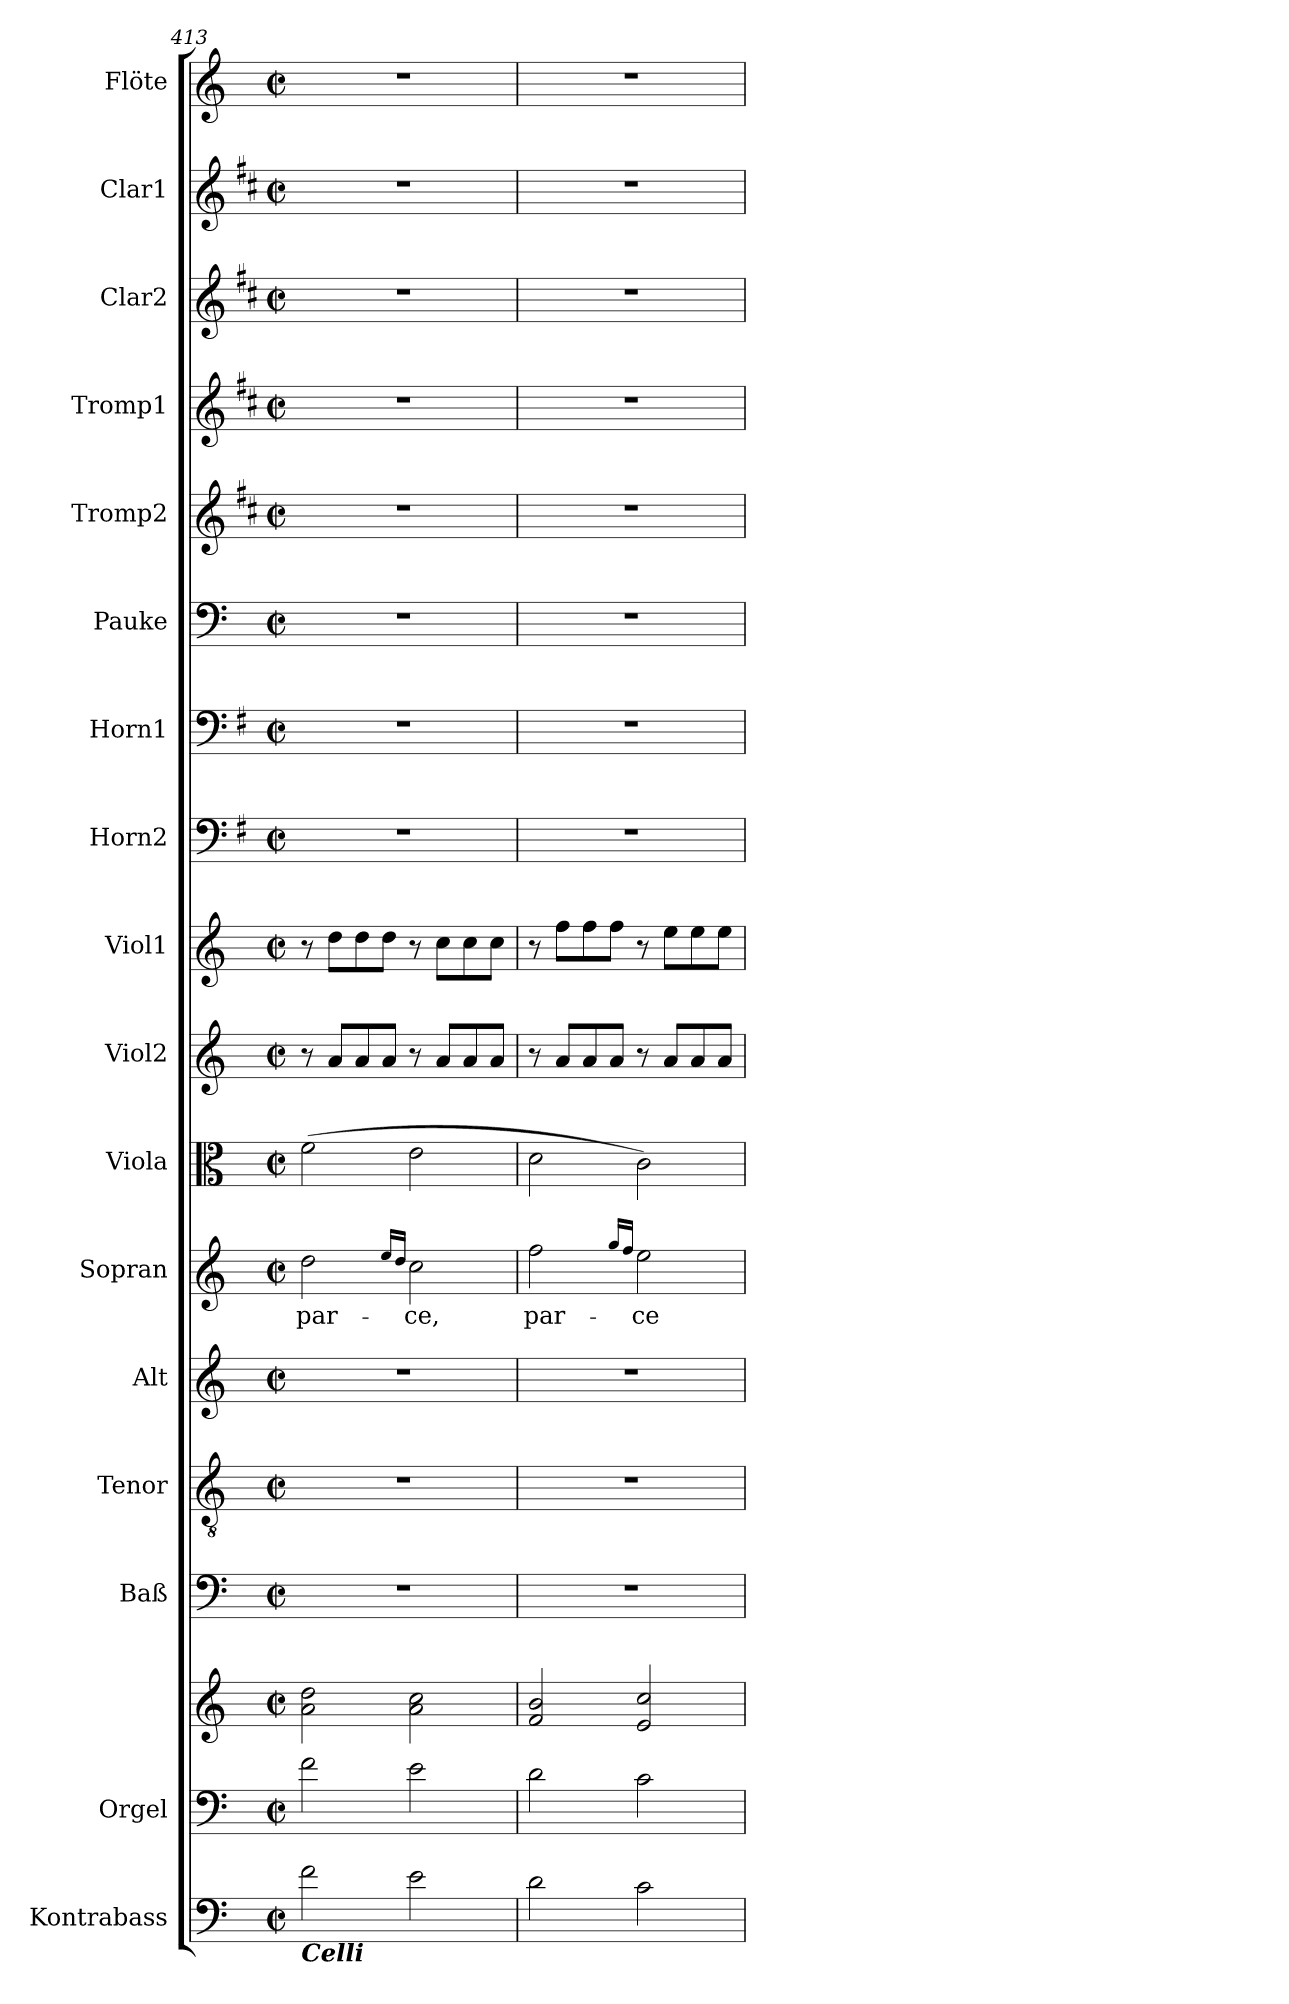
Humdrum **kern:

**kern	**kern	**kern	**kern	**kern	**kern	**kern	**text	**kern	**kern	**kern	**kern	**kern	**kern	**kern	**kern	**kern	**kern	**kern
*part17	*part16	*part16	*part15	*part14	*part13	*part12	*part12	*part11	*part10	*part9	*part8	*part7	*part6	*part5	*part4	*part3	*part2	*part1
*staff18	*staff17	*staff16	*staff15	*staff14	*staff13	*staff12	*staff12	*staff11	*staff10	*staff9	*staff8	*staff7	*staff6	*staff5	*staff4	*staff3	*staff2	*staff1
*I"Kontrabass	*I"Orgel	*	*I"Baß	*I"Tenor	*I"Alt	*I"Sopran	*	*I"Viola	*I"Viol2	*I"Viol1	*I"Horn2	*I"Horn1	*I"Pauke	*I"Tromp2	*I"Tromp1	*I"Clar2	*I"Clar1	*I"Flöte
*I'Kb	*	*	*I'B	*I'T	*I'A	*I'S	*	*I'Vla	*I'Vl2	*I'Vl1	*I'Hr2	*I'Hr1	*I'Pk	*I'Tr2	*I'Tr1	*I'Cl2	*I'Cl1	*I'Fl
!!LO:PB:g=z
*clefF4	*clefF4	*clefG2	*clefF4	*clefGv2	*clefG2	*clefG2	*	*clefC3	*clefG2	*clefG2	*clefF4	*clefF4	*clefF4	*clefG2	*clefG2	*clefG2	*clefG2	*clefG2
*ITrd7c12	*	*	*	*	*	*	*	*	*	*	*ITrd4c7	*ITrd4c7	*	*ITrd1c2	*ITrd1c2	*ITrd1c2	*ITrd1c2	*
*k[]	*k[]	*k[]	*k[]	*k[]	*k[]	*k[]	*	*k[]	*k[]	*k[]	*k[]	*k[]	*k[]	*k[]	*k[]	*k[]	*k[]	*k[]
*C:	*C:	*C:	*C:	*C:	*C:	*C:	*	*C:	*C:	*C:	*C:	*C:	*C:	*C:	*C:	*C:	*C:	*C:
*M2/2	*M2/2	*M2/2	*M2/2	*M2/2	*M2/2	*M2/2	*	*M2/2	*M2/2	*M2/2	*M2/2	*M2/2	*M2/2	*M2/2	*M2/2	*M2/2	*M2/2	*M2/2
*met(c|)	*met(c|)	*met(c|)	*met(c|)	*met(c|)	*met(c|)	*met(c|)	*	*met(c|)	*met(c|)	*met(c|)	*met(c|)	*met(c|)	*met(c|)	*met(c|)	*met(c|)	*met(c|)	*met(c|)	*met(c|)
=413	=413	=413	=413	=413	=413	=413	=413	=413	=413	=413	=413	=413	=413	=413	=413	=413	=413	=413
!LO:TX:b:Bi:t=Celli	!	!	!	!	!	!	!	!	!	!	!	!	!	!	!	!	!	!
!	!	!	!	!	!	!	!LO:LY:b	!	!	!	!	!	!	!	!	!	!	!
2F\	2f\	2a\ 2dd\	1r	1r	1r	2dd\	par-	(>2f\	8r	8r	1r	1r	1r	1r	1r	1r	1r	1r
.	.	.	.	.	.	.	.	.	8a/L	8dd\L	.	.	.	.	.	.	.	.
.	.	.	.	.	.	.	.	.	8a/	8dd\	.	.	.	.	.	.	.	.
.	.	.	.	.	.	.	.	.	8a/J	8dd\J	.	.	.	.	.	.	.	.
.	.	.	.	.	.	16qee/LL	.	.	.	.	.	.	.	.	.	.	.	.
.	.	.	.	.	.	16qdd/JJ	.	.	.	.	.	.	.	.	.	.	.	.
!	!	!	!	!	!	!	!LO:LY:b	!	!	!	!	!	!	!	!	!	!	!
2E\	2e\	2a\ 2cc\	.	.	.	2cc\	-ce,	2e\	8r	8r	.	.	.	.	.	.	.	.
.	.	.	.	.	.	.	.	.	8a/L	8cc\L	.	.	.	.	.	.	.	.
.	.	.	.	.	.	.	.	.	8a/	8cc\	.	.	.	.	.	.	.	.
.	.	.	.	.	.	.	.	.	8a/J	8cc\J	.	.	.	.	.	.	.	.
=414	=414	=414	=414	=414	=414	=414	=414	=414	=414	=414	=414	=414	=414	=414	=414	=414	=414	=414
!	!	!	!	!	!	!	!LO:LY:b	!	!	!	!	!	!	!	!	!	!	!
2D\	2d\	2f/ 2b/	1r	1r	1r	2ff\	par-	2d\	8r	8r	1r	1r	1r	1r	1r	1r	1r	1r
.	.	.	.	.	.	.	.	.	8a/L	8ff\L	.	.	.	.	.	.	.	.
.	.	.	.	.	.	.	.	.	8a/	8ff\	.	.	.	.	.	.	.	.
.	.	.	.	.	.	.	.	.	8a/J	8ff\J	.	.	.	.	.	.	.	.
.	.	.	.	.	.	16qgg/LL	.	.	.	.	.	.	.	.	.	.	.	.
.	.	.	.	.	.	16qff/JJ	.	.	.	.	.	.	.	.	.	.	.	.
!	!	!	!	!	!	!	!LO:LY:b	!	!	!	!	!	!	!	!	!	!	!
2C\	2c\	2e/ 2cc/	.	.	.	2ee\	-ce	2c\)	8r	8r	.	.	.	.	.	.	.	.
.	.	.	.	.	.	.	.	.	8a/L	8ee\L	.	.	.	.	.	.	.	.
.	.	.	.	.	.	.	.	.	8a/	8ee\	.	.	.	.	.	.	.	.
.	.	.	.	.	.	.	.	.	8a/J	8ee\J	.	.	.	.	.	.	.	.
=	=	=	=	=	=	=	=	=	=	=	=	=	=	=	=	=	=	=
*-	*-	*-	*-	*-	*-	*-	*-	*-	*-	*-	*-	*-	*-	*-	*-	*-	*-	*-
